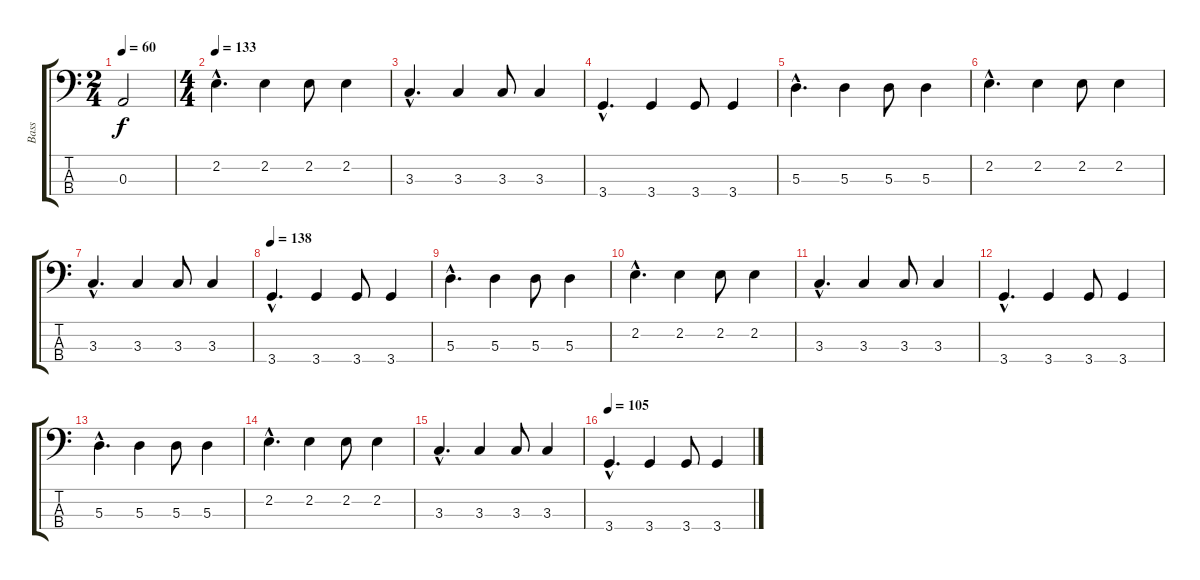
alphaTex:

\track ("Bass" "Bass") {instrument electricbassfinger}
\staff {score tabs}
\tuning (G2 D2 A1 E1) {hide}
\ts (2 4)
\tempo 60
\clef f4
\ks c
0.3{t}.2{dy f} |
\ts (4 4)
\tempo 133
2.2{hac}.4{d} 2.2.4 2.2.8 2.2.4 |
3.3{hac}.4{d} 3.3.4 3.3.8 3.3.4 |
3.4{hac}.4{d} 3.4.4 3.4.8 3.4.4 |
5.3{hac}.4{d} 5.3.4 5.3.8 5.3.4 |
2.2{hac}.4{d} 2.2.4 2.2.8 2.2.4 |
3.3{hac}.4{d} 3.3.4 3.3.8 3.3.4 |
\tempo 138
3.4{hac}.4{d} 3.4.4 3.4.8 3.4.4 |
5.3{hac}.4{d} 5.3.4 5.3.8 5.3.4 |
2.2{hac}.4{d} 2.2.4 2.2.8 2.2.4 |
3.3{hac}.4{d} 3.3.4 3.3.8 3.3.4 |
3.4{hac}.4{d} 3.4.4 3.4.8 3.4.4 |
5.3{hac}.4{d} 5.3.4 5.3.8 5.3.4 |
2.2{hac}.4{d} 2.2.4 2.2.8 2.2.4 |
3.3{hac}.4{d} 3.3.4 3.3.8 3.3.4 |
\tempo 105
3.4{hac}.4{d} 3.4.4 3.4.8 3.4.4
